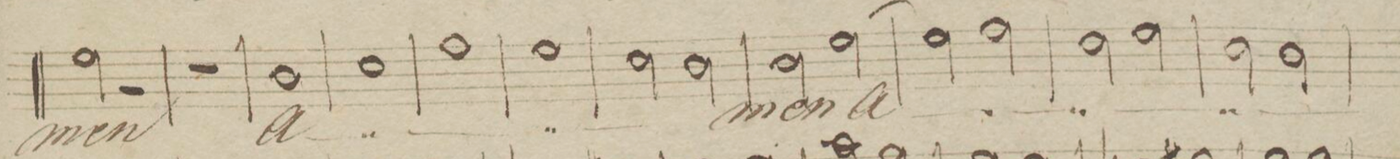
**kern	**text	**dynam
*I"Tenor.	*	*
*clefC4	*	*
*k[b-]	*	*
*met(c|)	*	*
*M2/2	*	*
2d\	-men	.
2r	.	.
=71	=71	=71
1r	.	.
=72	=72	=72
1A	a	.
=73	=73	=73
1B-	.	.
=74	=74	=74
1e	.	.
=75	=75	=75
1d	.	.
=76	=76	=76
2B-\	.	.
2A\	.	.
=77	=77	=77
2A\	men	.
[2d\	a-	.
=78	=78	=78
2d\]	.	.
2e\	.	.
=79	=79	=79
2c\	.	.
2d\	.	.
=80	=80	=80
2B-\	.	.
2A\	.	.
=81	=81	=81
2A\	-men	.
2d\	a-	.
=82	=82	=82
2B-\	.	.
2A\	.	.
=83	=83	=83
*-	*-	*-
